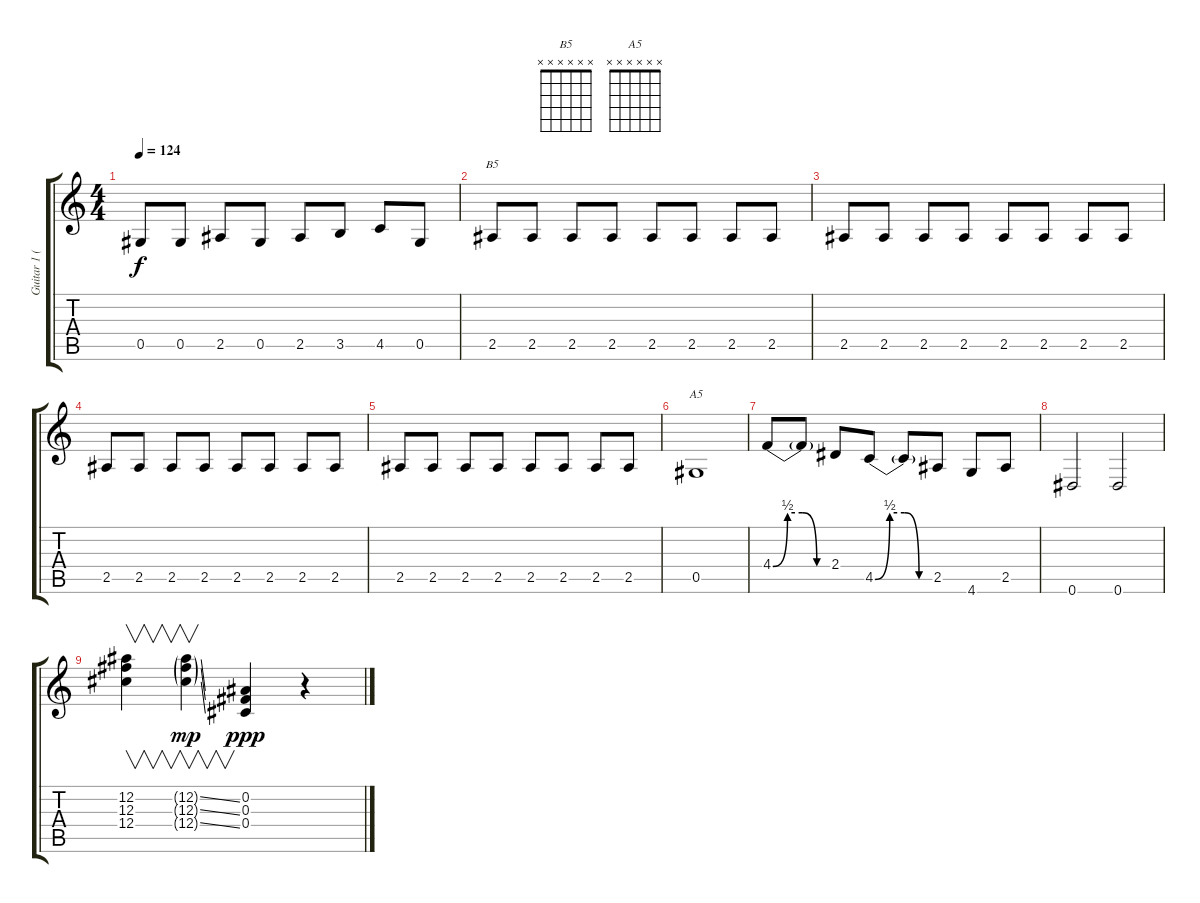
\track ("Guitar 1 (Slash)" "Guitar 1 (") {instrument overdrivenguitar}
\staff {score tabs}
\tuning (Eb4 Bb3 Gb3 Db3 Ab2 Eb2) {hide}
\chord ("B5" x x x x x x) {firstfret 0}
\chord ("A5" x x x x x x) {firstfret 0}
\ts (4 4)
\tempo 124
\clef g2
\ks c
0.5{t}.8{dy f} 0.5.8 2.5.8 0.5.8 2.5.8 3.5.8 4.5.8 0.5.8 |
2.5.8{ch "B5"} 2.5.8 2.5.8 2.5.8 2.5.8 2.5.8 2.5.8 2.5.8 |
2.5.8 2.5.8 2.5.8 2.5.8 2.5.8 2.5.8 2.5.8 2.5.8 |
2.5.8 2.5.8 2.5.8 2.5.8 2.5.8 2.5.8 2.5.8 2.5.8 |
2.5.8 2.5.8 2.5.8 2.5.8 2.5.8 2.5.8 2.5.8 2.5.8 |
0.5.1{ch "A5"} |
4.4{be (custom 0 0 15 2 30 2 45 0 60 0)}.8 4.4{t}.8 2.4.8 4.5{be (custom 0 0 15 2 30 2 45 0 60 0)}.8 4.5{t}.8 2.5.8 4.6.8 2.5.8 |
0.6.2 0.6.2 |
(12.2 12.3 12.4).4{v} (12.2{ss g} 12.3{ss g} 12.4{ss g}).4{v dy mp} (0.2 0.3 0.4).4{dy ppp} r.4
